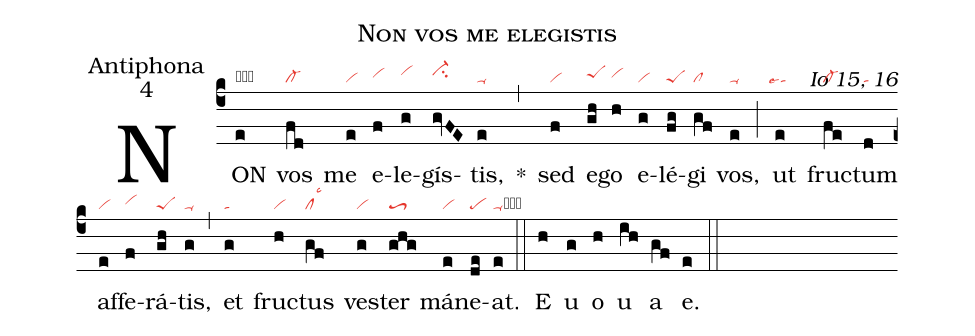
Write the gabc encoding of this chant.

name:Non vos me elegistis;
office-part:Antiphona;
mode:4;
commentary:Io 15, 16;
nabc-lines:1;
%%
(c4) NON(e|obta) vos(fd|cl-) me(e|vi) e(f|vihh)le(g|vihi)gís(gvFE|ci-hi)tis,(e|ta-) <sp>*</sp>(,) sed(f|vi) e(gh|peShh)go(h|vihh) e(g|vi)lé(fg|peS)gi(gf|cl) vos,(e|ta-) (;) ut(e|``talse4) fruc(fe|cl-)tum(d|ta) af(e|vi)fe(f|vihh)rá(gh|peS)tis,(g|ta-) (,) et(g|ta) fruc(h|vi)tus(gf|cllsc3) ves(g|vi)ter(ghg|toS3) má(e|vi)ne(de|pe)at.(e|ta-cb) (::)

<eu>E(h) u(g) o(h) u(ih) a(gf) e.(e) </eu>(::)
